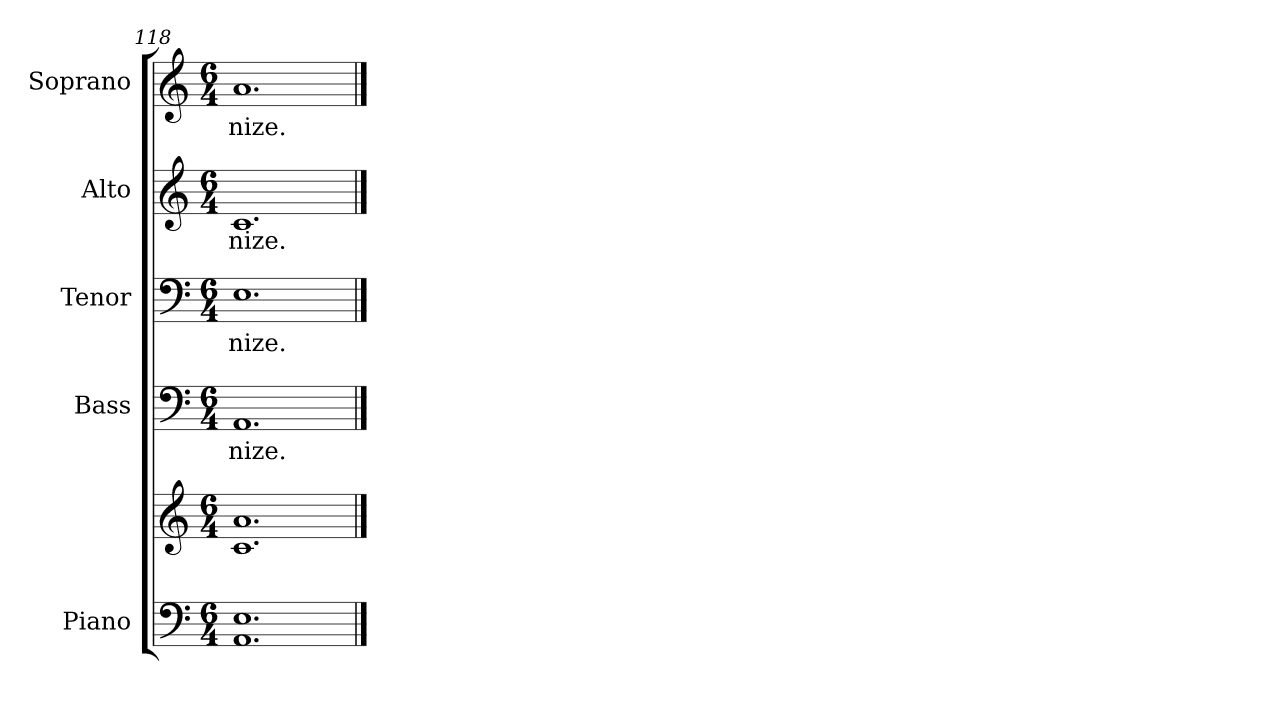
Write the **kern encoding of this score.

**kern	**kern	**kern	**text	**kern	**text	**kern	**text	**kern	**text
*part5	*part5	*part4	*part4	*part3	*part3	*part2	*part2	*part1	*part1
*staff6	*staff5	*staff4	*staff4	*staff3	*staff3	*staff2	*staff2	*staff1	*staff1
*I"Piano	*	*I"Bass	*	*I"Tenor	*	*I"Alto	*	*I"Soprano	*
*I'Pno.	*	*I'B.	*	*I'T.	*	*I'A.	*	*I'S.	*
*clefF4	*clefG2	*clefF4	*	*clefF4	*	*clefG2	*	*clefG2	*
*k[]	*k[]	*k[]	*	*k[]	*	*k[]	*	*k[]	*
*C:	*C:	*C:	*	*C:	*	*C:	*	*C:	*
*M6/4	*M6/4	*M6/4	*	*M6/4	*	*M6/4	*	*M6/4	*
=118	=118	=118	=118	=118	=118	=118	=118	=118	=118
!	!	!	!LO:LY:b:color=#000000	!	!	!	!	!	!
!	!	!	!	!	!LO:LY:b:color=#000000	!	!	!	!
!	!	!	!	!	!	!	!LO:LY:b:color=#000000	!	!
!	!	!	!	!	!	!	!	!	!LO:LY:b:color=#000000
1.AAi 1.Ei	1.ci 1.ai	1.AAi	-nize.	1.Ei	-nize.	1.ci	-nize.	1.ai	-nize.
==	==	==	==	==	==	==	==	==	==
*-	*-	*-	*-	*-	*-	*-	*-	*-	*-
